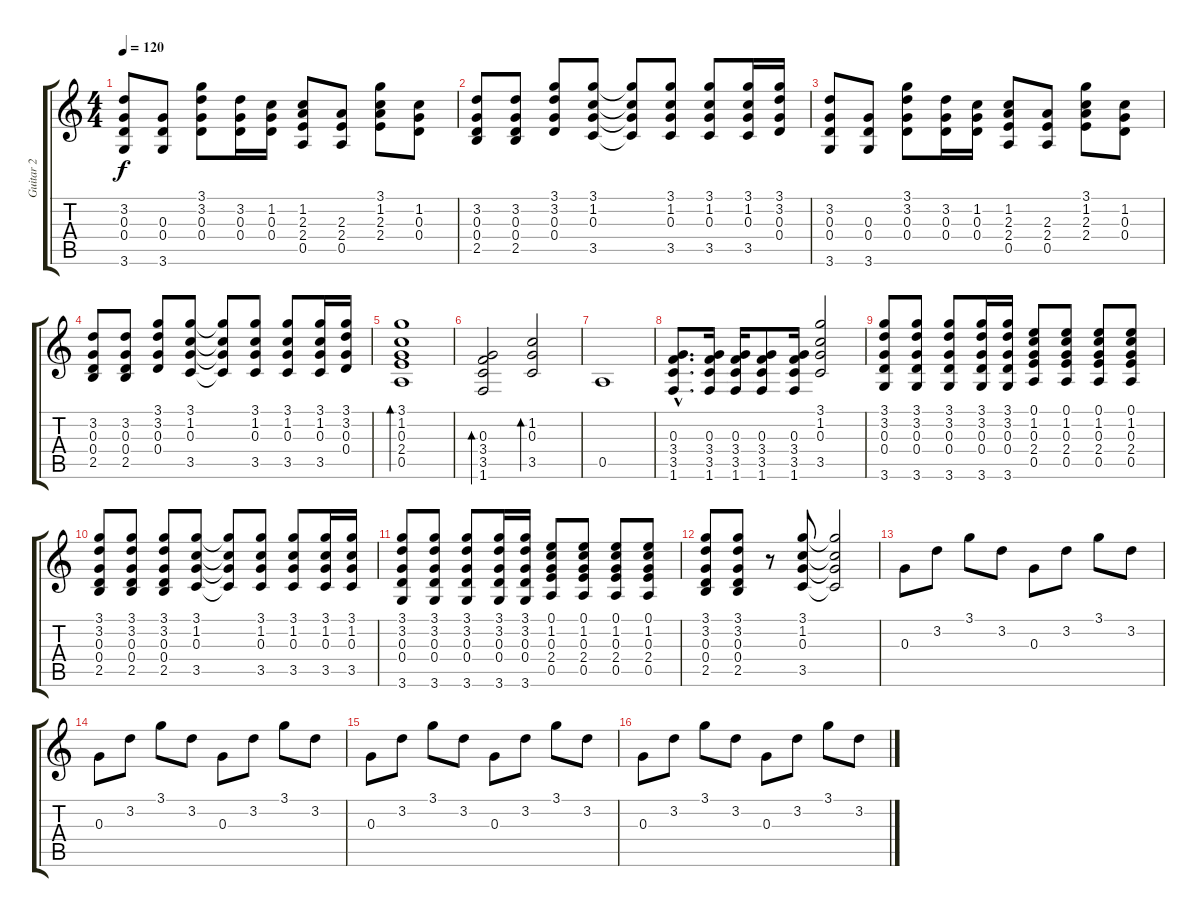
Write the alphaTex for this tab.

\track ("Guitar 2" "Guitar 2") {instrument electricguitarclean}
\staff {score tabs}
\tuning (E4 B3 G3 D3 A2 E2) {hide}
\ts (4 4)
\tempo 120
\clef g2
\ks c
(3.2 0.3 0.4 3.6).8{dy f} (0.3 0.4 3.6).8 (3.1 3.2 0.3 0.4).8 (3.2 0.3 0.4).16 (1.2 0.3 0.4).16 (1.2 2.3 2.4 0.5).8 (2.3 2.4 0.5).8 (3.1 1.2 2.3 2.4).8 (1.2 0.3 0.4).8 |
(3.2 0.3 0.4 2.5).8 (3.2 0.3 0.4 2.5).8 (3.1 3.2 0.3 0.4).8 (3.1 1.2 0.3 3.5).8 (3.1{t} 1.2{t} 0.3{t} 3.5{t}).8 (3.1 1.2 0.3 3.5).8 (3.1 1.2 0.3 3.5).8 (3.1 1.2 0.3 3.5).16 (3.1 3.2 0.3 0.4).16 |
(3.2 0.3 0.4 3.6).8 (0.3 0.4 3.6).8 (3.1 3.2 0.3 0.4).8 (3.2 0.3 0.4).16 (1.2 0.3 0.4).16 (1.2 2.3 2.4 0.5).8 (2.3 2.4 0.5).8 (3.1 1.2 2.3 2.4).8 (1.2 0.3 0.4).8 |
(3.2 0.3 0.4 2.5).8 (3.2 0.3 0.4 2.5).8 (3.1 3.2 0.3 0.4).8 (3.1 1.2 0.3 3.5).8 (3.1{t} 1.2{t} 0.3{t} 3.5{t}).8 (3.1 1.2 0.3 3.5).8 (3.1 1.2 0.3 3.5).8 (3.1 1.2 0.3 3.5).16 (3.1 3.2 0.3 0.4).16 |
(3.1 1.2 0.3 2.4 0.5).1{bd 60} |
(0.3 3.4 3.5 1.6).2{bd 60} (1.2 0.3 3.5).2{bd 60} |
0.5.1 |
(0.3{hac} 3.4{hac} 3.5{hac} 1.6{hac}).8{d} (0.3 3.4 3.5 1.6).16 (0.3 3.4 3.5 1.6).16 (0.3 3.4 3.5 1.6).8 (0.3 3.4 3.5 1.6).16 (3.1 1.2 0.3 3.5).2 |
(3.1 3.2 0.3 0.4 3.6).8 (3.1 3.2 0.3 0.4 3.6).8 (3.1 3.2 0.3 0.4 3.6).8 (3.1 3.2 0.3 0.4 3.6).16 (3.1 3.2 0.3 0.4 3.6).16 (0.1 1.2 0.3 2.4 0.5).8 (0.1 1.2 0.3 2.4 0.5).8 (0.1 1.2 0.3 2.4 0.5).8 (0.1 1.2 0.3 2.4 0.5).8 |
(3.1 3.2 0.3 0.4 2.5).8 (3.1 3.2 0.3 0.4 2.5).8 (3.1 3.2 0.3 0.4 2.5).8 (3.1 1.2 0.3 3.5).8 (3.1{t} 1.2{t} 0.3{t} 3.5{t}).8 (3.1 1.2 0.3 3.5).8 (3.1 1.2 0.3 3.5).8 (3.1 1.2 0.3 3.5).16 (3.1 1.2 0.3 3.5).16 |
(3.1 3.2 0.3 0.4 3.6).8 (3.1 3.2 0.3 0.4 3.6).8 (3.1 3.2 0.3 0.4 3.6).8 (3.1 3.2 0.3 0.4 3.6).16 (3.1 3.2 0.3 0.4 3.6).16 (0.1 1.2 0.3 2.4 0.5).8 (0.1 1.2 0.3 2.4 0.5).8 (0.1 1.2 0.3 2.4 0.5).8 (0.1 1.2 0.3 2.4 0.5).8 |
(3.1 3.2 0.3 0.4 2.5).8 (3.1 3.2 0.3 0.4 2.5).8 r.8 (3.1 1.2 0.3 3.5).8 (3.1{t} 1.2{t} 0.3{t} 3.5{t}).2 |
0.3.8{volume 6 instrument electricguitarclean} 3.2.8 3.1.8 3.2.8 0.3.8 3.2.8 3.1.8 3.2.8 |
0.3.8 3.2.8 3.1.8 3.2.8 0.3.8 3.2.8 3.1.8 3.2.8 |
0.3.8{volume 6 instrument electricguitarclean} 3.2.8 3.1.8 3.2.8 0.3.8 3.2.8 3.1.8 3.2.8 |
0.3.8 3.2.8 3.1.8 3.2.8 0.3.8 3.2.8 3.1.8 3.2.8
